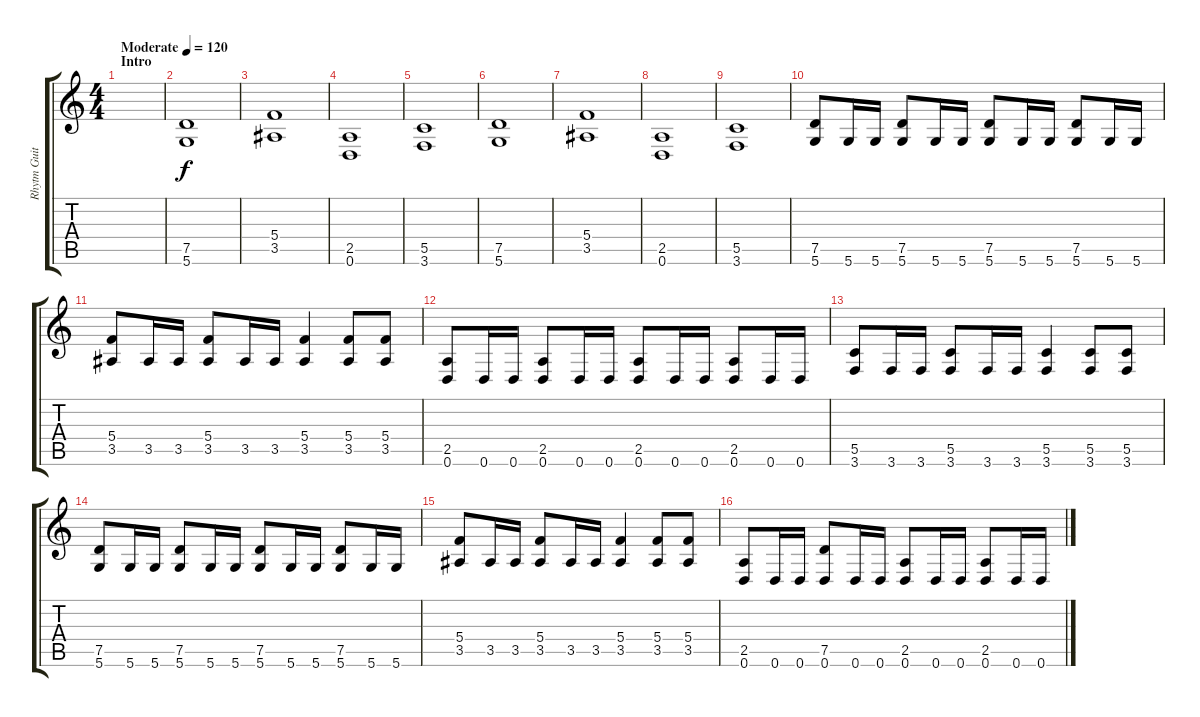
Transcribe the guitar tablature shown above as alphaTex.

\track ("Rhytm Guitar L" "Rhytm Guit") {instrument distortionguitar}
\staff {score tabs}
\tuning (D4 A3 F3 C3 G2 D2) {hide}
\ts (4 4)
\section ("" "Intro")
\tempo (120 "Moderate")
\tempo 170
\tempo (120 "Moderate")
\clef g2
\ks c
|
(7.5 5.6).1{volume 9} |
(5.4 3.5).1 |
(2.5 0.6).1 |
(5.5 3.6).1 |
(7.5 5.6).1 |
(5.4 3.5).1 |
(2.5 0.6).1 |
(5.5 3.6).1 |
(7.5 5.6).8{volume 8} 5.6.16 5.6.16 (7.5 5.6).8 5.6.16 5.6.16 (7.5 5.6).8 5.6.16 5.6.16 (7.5 5.6).8 5.6.16 5.6.16 |
(5.4 3.5).8 3.5.16 3.5.16 (5.4 3.5).8 3.5.16 3.5.16 (5.4 3.5).4 (5.4 3.5).8 (5.4 3.5).8 |
(2.5 0.6).8 0.6.16 0.6.16 (2.5 0.6).8 0.6.16 0.6.16 (2.5 0.6).8 0.6.16 0.6.16 (2.5 0.6).8 0.6.16 0.6.16 |
(5.5 3.6).8 3.6.16 3.6.16 (5.5 3.6).8 3.6.16 3.6.16 (5.5 3.6).4 (5.5 3.6).8 (5.5 3.6).8 |
(7.5 5.6).8 5.6.16 5.6.16 (7.5 5.6).8 5.6.16 5.6.16 (7.5 5.6).8 5.6.16 5.6.16 (7.5 5.6).8 5.6.16 5.6.16 |
(5.4 3.5).8 3.5.16 3.5.16 (5.4 3.5).8 3.5.16 3.5.16 (5.4 3.5).4 (5.4 3.5).8 (5.4 3.5).8 |
(2.5 0.6).8 0.6.16 0.6.16 (7.5 0.6).8 0.6.16 0.6.16 (2.5 0.6).8 0.6.16 0.6.16 (2.5 0.6).8 0.6.16 0.6.16
